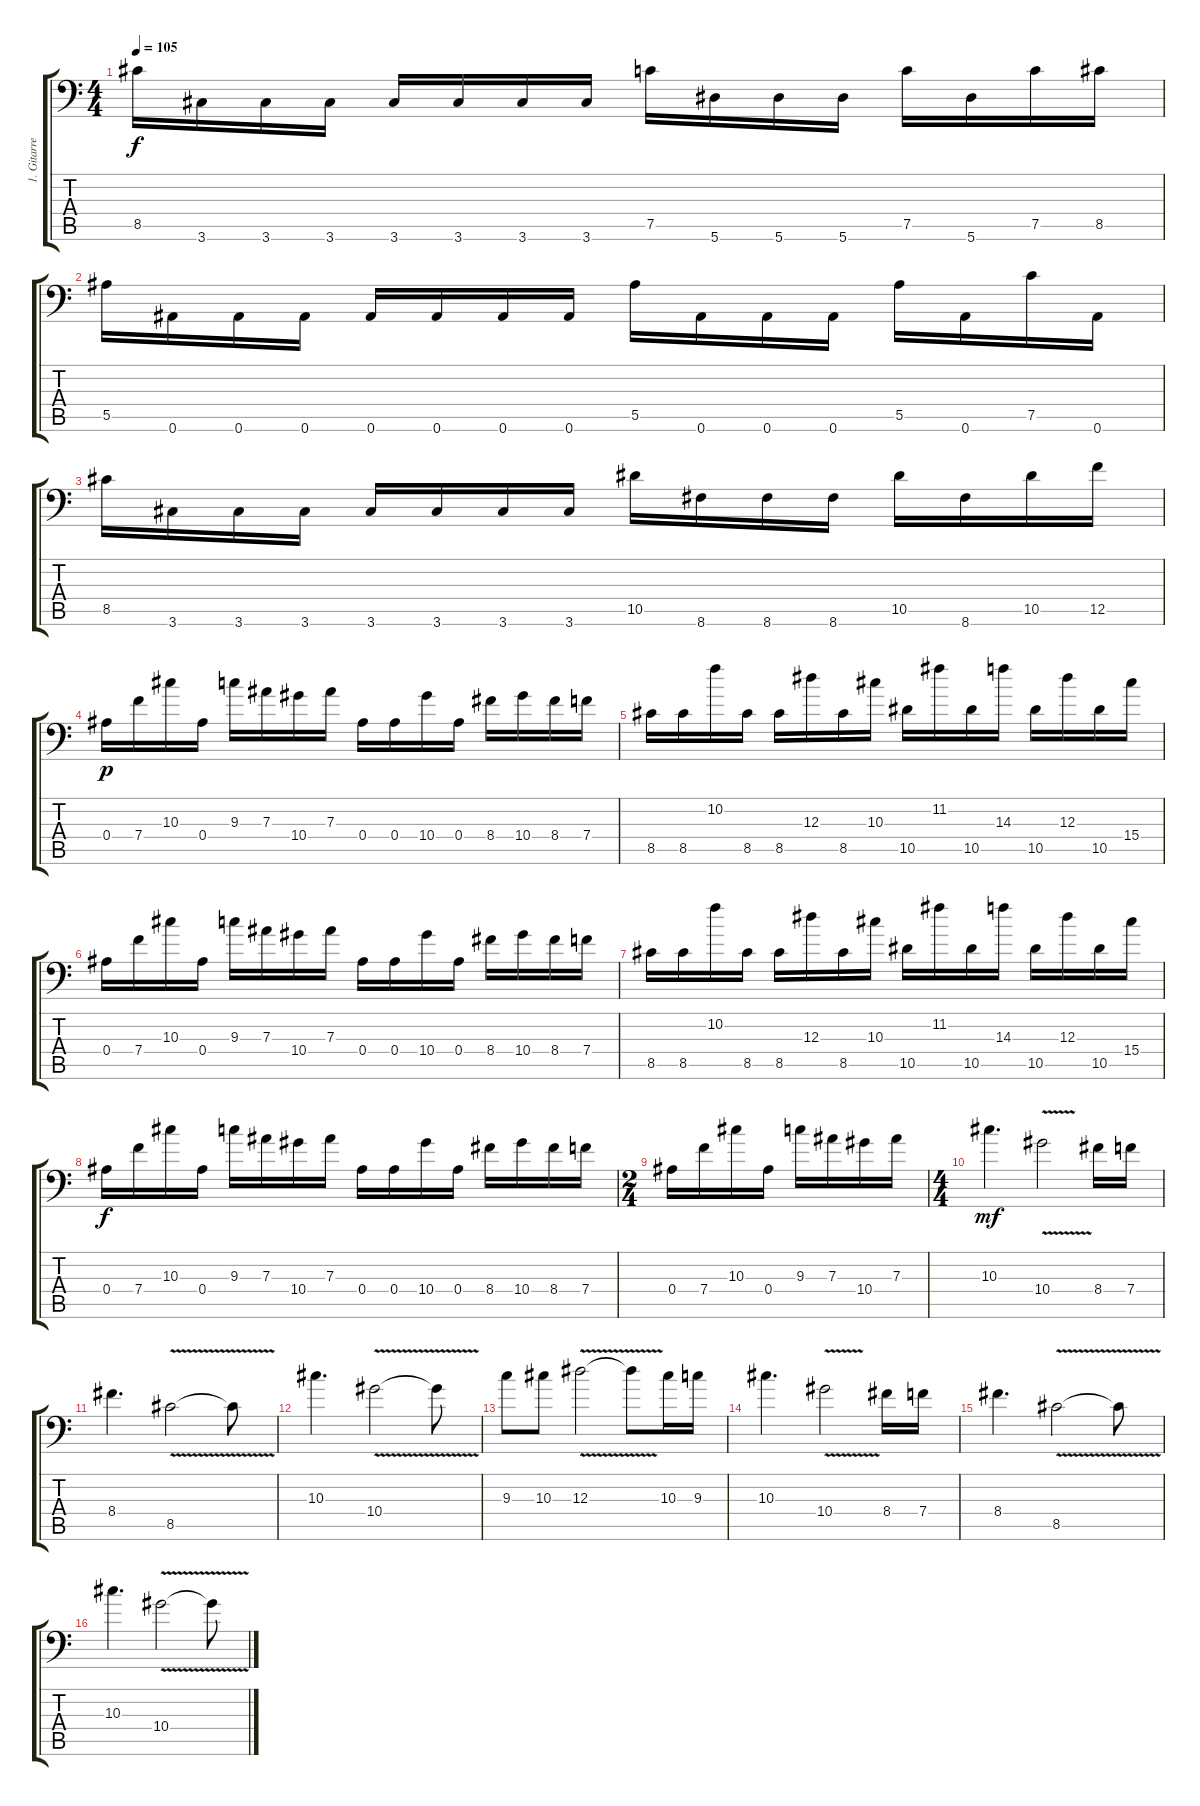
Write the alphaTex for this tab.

\track ("1. Gitarre" "1. Gitarre") {instrument distortionguitar}
\staff {score tabs}
\tuning (C4 G3 Eb3 Bb2 F2 Bb1) {hide}
\ts (4 4)
\tempo 105
\clef f4
\ks c
8.5.16{dy f} 3.6.16 3.6.16 3.6.16 3.6.16 3.6.16 3.6.16 3.6.16 7.5.16 5.6.16 5.6.16 5.6.16 7.5.16 5.6.16 7.5.16 8.5.16 |
5.5.16 0.6.16 0.6.16 0.6.16 0.6.16 0.6.16 0.6.16 0.6.16 5.5.16 0.6.16 0.6.16 0.6.16 5.5.16 0.6.16 7.5.16 0.6.16 |
8.5.16 3.6.16 3.6.16 3.6.16 3.6.16 3.6.16 3.6.16 3.6.16 10.5.16 8.6.16 8.6.16 8.6.16 10.5.16 8.6.16 10.5.16 12.5.16 |
0.4.16{dy p} 7.4.16 10.3.16 0.4.16 9.3.16 7.3.16 10.4.16 7.3.16 0.4.16 0.4.16 10.4.16 0.4.16 8.4.16 10.4.16 8.4.16 7.4.16 |
8.5.16 8.5.16 10.2.16 8.5.16 8.5.16 12.3.16 8.5.16 10.3.16 10.5.16 11.2.16 10.5.16 14.3.16 10.5.16 12.3.16 10.5.16 15.4.16 |
0.4.16 7.4.16 10.3.16 0.4.16 9.3.16 7.3.16 10.4.16 7.3.16 0.4.16 0.4.16 10.4.16 0.4.16 8.4.16 10.4.16 8.4.16 7.4.16 |
8.5.16 8.5.16 10.2.16 8.5.16 8.5.16 12.3.16 8.5.16 10.3.16 10.5.16 11.2.16 10.5.16 14.3.16 10.5.16 12.3.16 10.5.16 15.4.16 |
0.4.16{dy f} 7.4.16 10.3.16 0.4.16 9.3.16 7.3.16 10.4.16 7.3.16 0.4.16 0.4.16 10.4.16 0.4.16 8.4.16 10.4.16 8.4.16 7.4.16 |
\ts (2 4)
0.4.16 7.4.16 10.3.16 0.4.16 9.3.16 7.3.16 10.4.16 7.3.16 |
\ts (4 4)
10.3.4{d dy mf} 10.4{v}.2 8.4.16 7.4.16 |
8.4.4{d} 8.5{v}.2 8.5{t}.8 |
10.3.4{d} 10.4{v}.2 10.4{t}.8 |
9.3.8 10.3.8 12.3{v}.2 12.3{t}.8 10.3.16 9.3.16 |
10.3.4{d} 10.4{v}.2 8.4.16 7.4.16 |
8.4.4{d} 8.5{v}.2 8.5{t}.8 |
10.3.4{d} 10.4{v}.2 10.4{t}.8
